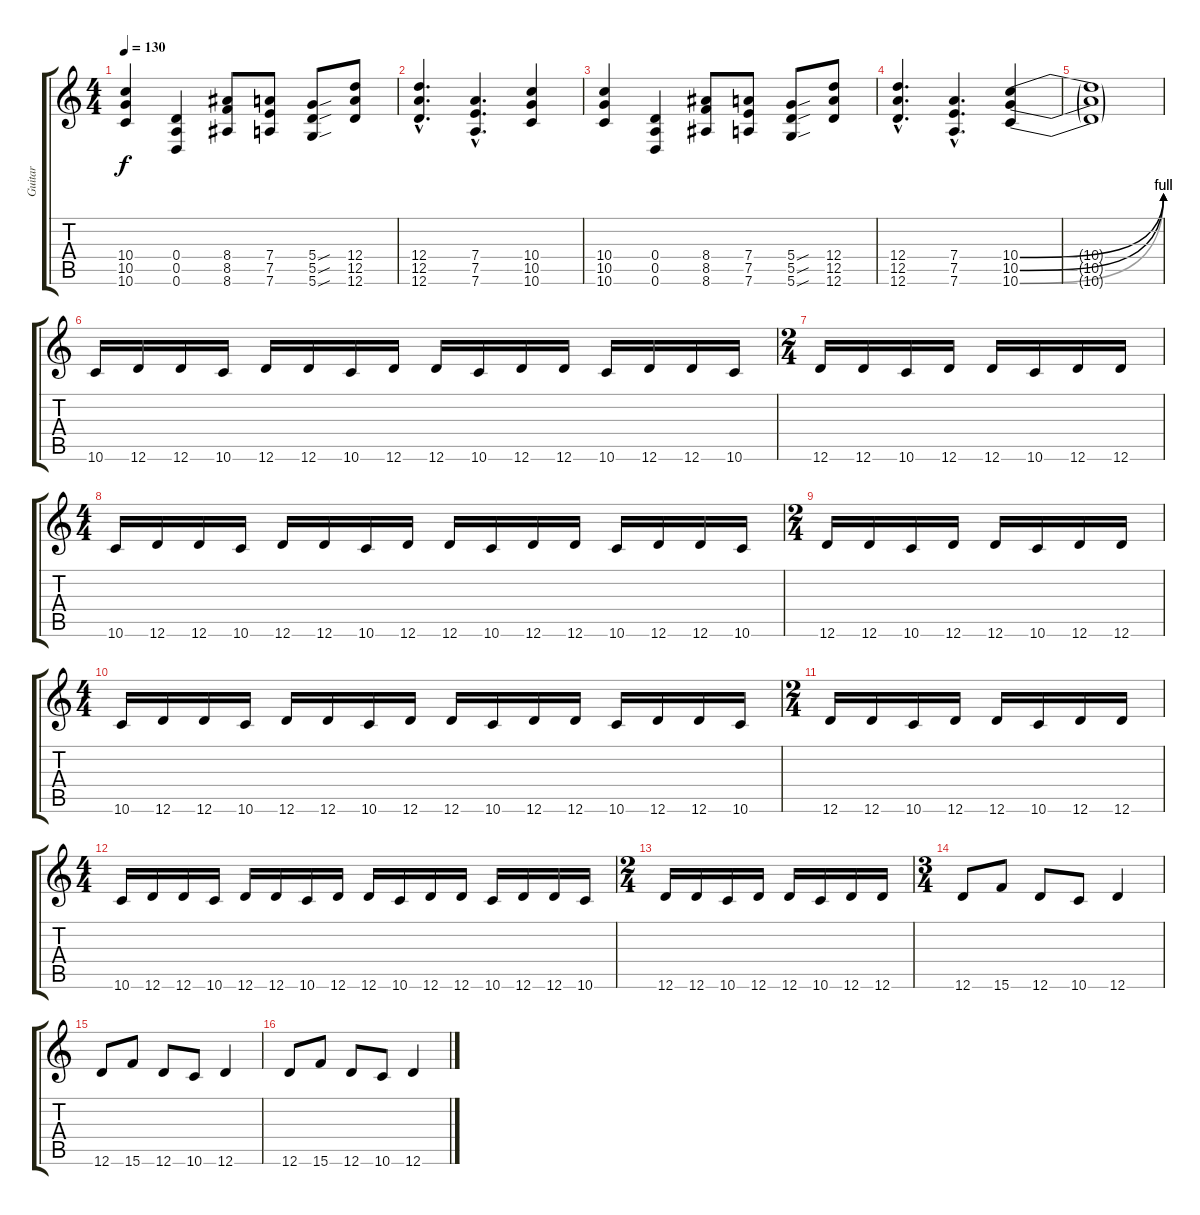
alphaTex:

\track ("Guitar" "Guitar") {instrument distortionguitar}
\staff {score tabs}
\tuning (E4 B3 G3 D3 A2 D2) {hide}
\ts (4 4)
\tempo 130
\clef g2
\ks c
(10.4 10.5 10.6).4{dy f} (0.4 0.5 0.6).4 (8.4 8.5 8.6).8 (7.4 7.5 7.6).8 (5.4{sou} 5.5{sou} 5.6{sou}).8 (12.4 12.5 12.6).8 |
(12.4{hac} 12.5{hac} 12.6{hac}).4{d} (7.4{hac} 7.5{hac} 7.6{hac}).4{d} (10.4 10.5 10.6).4 |
(10.4 10.5 10.6).4 (0.4 0.5 0.6).4 (8.4 8.5 8.6).8 (7.4 7.5 7.6).8 (5.4{sou} 5.5{sou} 5.6{sou}).8 (12.4 12.5 12.6).8 |
(12.4{hac} 12.5{hac} 12.6{hac}).4{d} (7.4{hac} 7.5{hac} 7.6{hac}).4{d} (10.4{be (bend 0 0 60 4)} 10.5{be (bend 0 0 60 4)} 10.6{be (bend 0 0 60 4)}).4 |
(10.4{t} 10.5{t} 10.6{t}).1 |
10.6.16{volume 4} 12.6.16 12.6.16 10.6.16 12.6.16 12.6.16 10.6.16 12.6.16 12.6.16 10.6.16 12.6.16 12.6.16 10.6.16 12.6.16 12.6.16 10.6.16 |
\ts (2 4)
12.6.16 12.6.16 10.6.16 12.6.16 12.6.16 10.6.16 12.6.16 12.6.16 |
\ts (4 4)
10.6.16{volume 4} 12.6.16 12.6.16 10.6.16 12.6.16 12.6.16 10.6.16 12.6.16 12.6.16 10.6.16 12.6.16 12.6.16 10.6.16 12.6.16 12.6.16 10.6.16 |
\ts (2 4)
12.6.16 12.6.16 10.6.16 12.6.16 12.6.16 10.6.16 12.6.16 12.6.16 |
\ts (4 4)
10.6.16{volume 4} 12.6.16 12.6.16 10.6.16 12.6.16 12.6.16 10.6.16 12.6.16 12.6.16 10.6.16 12.6.16 12.6.16 10.6.16 12.6.16 12.6.16 10.6.16 |
\ts (2 4)
12.6.16 12.6.16 10.6.16 12.6.16 12.6.16 10.6.16 12.6.16 12.6.16 |
\ts (4 4)
10.6.16{volume 4} 12.6.16 12.6.16 10.6.16 12.6.16 12.6.16 10.6.16 12.6.16 12.6.16 10.6.16 12.6.16 12.6.16 10.6.16 12.6.16 12.6.16 10.6.16 |
\ts (2 4)
12.6.16 12.6.16 10.6.16 12.6.16 12.6.16 10.6.16 12.6.16 12.6.16 |
\ts (3 4)
12.6.8{volume 9 instrument overdrivenguitar} 15.6.8 12.6.8 10.6.8 12.6.4 |
12.6.8{volume 9 instrument overdrivenguitar} 15.6.8 12.6.8 10.6.8 12.6.4 |
12.6.8{volume 9 instrument overdrivenguitar} 15.6.8 12.6.8 10.6.8 12.6.4
